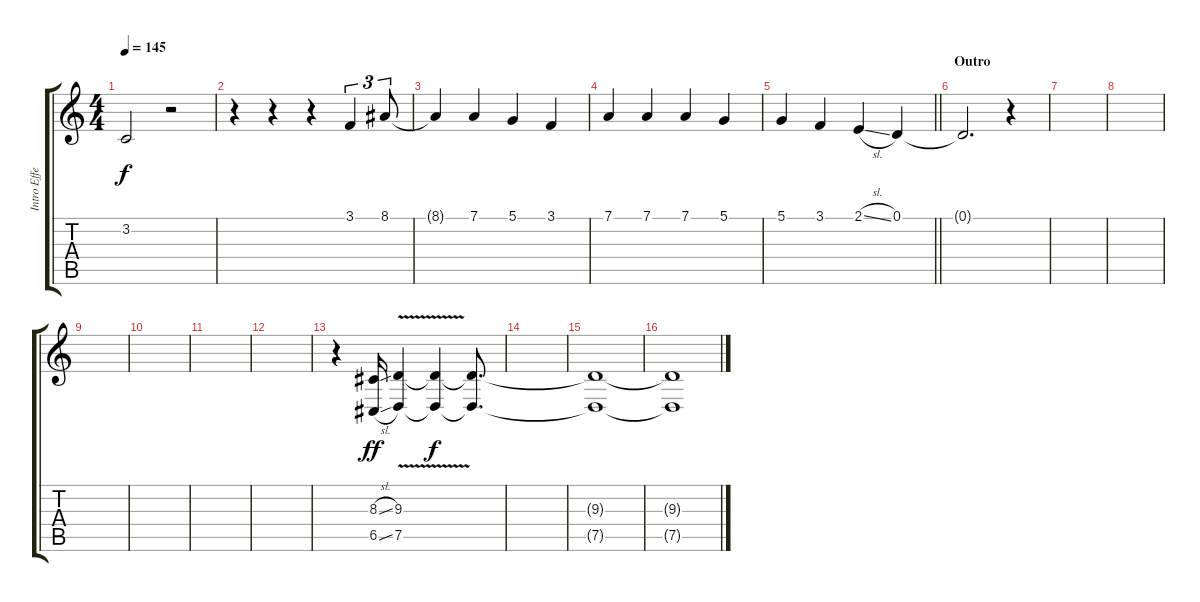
\track ("Intro Effekt + Voice" "Intro Effe") {instrument lead3calliope}
\staff {score tabs}
\tuning (D4 A3 F3 C3 G2 D2) {hide}
\ts (4 4)
\tempo 145
\clef g2
\ks c
3.2{t}.2{dy f} r.2 |
r.4 r.4 r.4 3.1.4{tu (3 2)} 8.1.8{tu (3 2)} |
8.1{t}.4 7.1.4 5.1.4 3.1.4 |
7.1.4 7.1.4 7.1.4 5.1.4 |
\barLineRight lightlight
5.1.4 3.1.4 2.1{sl}.4 0.1.4 |
\section ("" "Outro")
0.1{t}.2{d} r.4 |
|
|
|
|
|
|
r.4{volume 10 instrument lead3calliope} (8.3{sl} 6.5{sl}).16{dy ff} (9.3 7.5{v}).4 (9.3{t} 7.5{t}).4{dy f} (9.3{t} 7.5{t}).8{d} |
|
(9.3{t} 7.5{t}).1 |
(9.3{t} 7.5{t}).1
